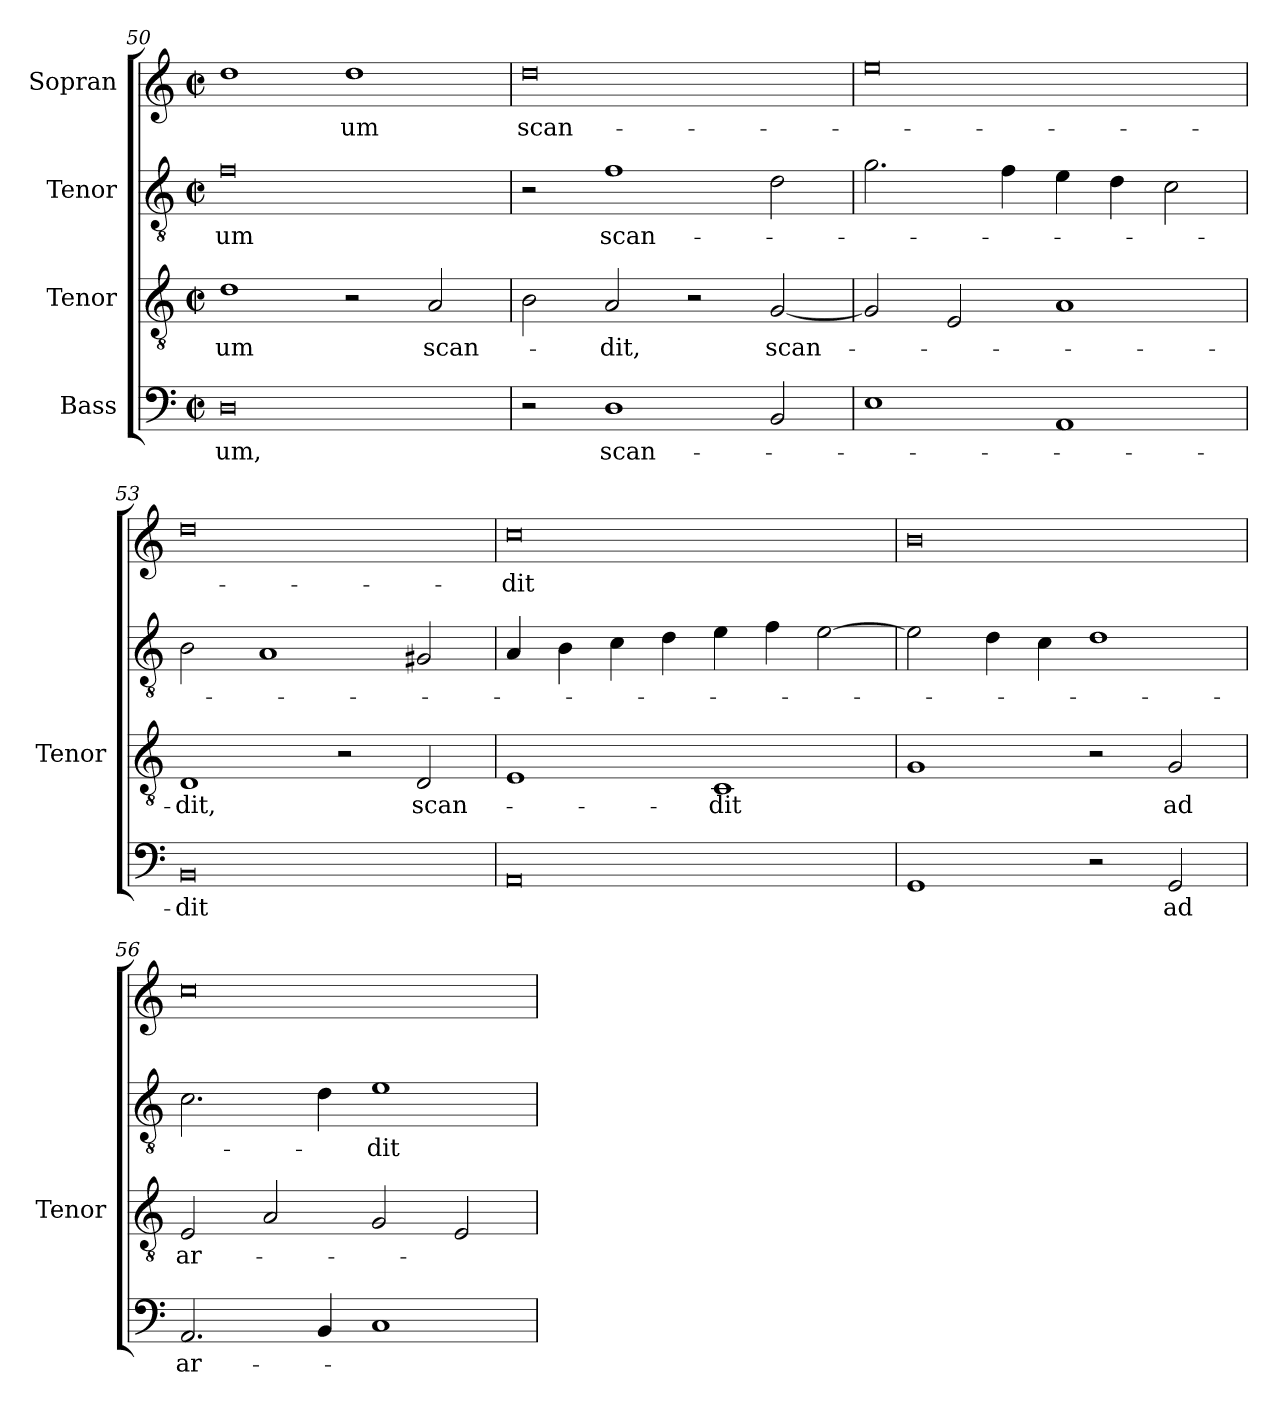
**kern	**text	**kern	**text	**kern	**text	**kern	**text
*part4	*part4	*part3	*part3	*part2	*part2	*part1	*part1
*staff4	*staff4	*staff3	*staff3	*staff2	*staff2	*staff1	*staff1
*I"Bass	*	*I"Tenor	*	*I"Tenor	*	*I"Sopran	*
*	*	*I'Tenor	*	*	*	*	*
*clefF4	*	*clefGv2	*	*clefGv2	*	*clefG2	*
*	*	*ITrd7c12	*	*ITrd7c12	*	*	*
*k[]	*	*k[]	*	*k[]	*	*k[]	*
*M2/2	*	*M2/2	*	*M2/2	*	*M2/2	*
*met(c|)	*	*met(c|)	*	*met(c|)	*	*met(c|)	*
=50	=50	=50	=50	=50	=50	=50	=50
!	!LO:LY:b:color=#000000	!	!	!	!	!	!
!	!	!	!LO:LY:b:color=#000000	!	!	!	!
!	!	!	!	!	!LO:LY:b:color=#000000	!	!
0Di	-um,	1Di	-um	0Fi	-um	1ddi	.
!	!	!	!	!	!	!	!LO:LY:b:color=#000000
.	.	2r	.	.	.	1ddi	-um
!	!	!	!LO:LY:b:color=#000000	!	!	!	!
.	.	2AAi/	scan-	.	.	.	.
=51	=51	=51	=51	=51	=51	=51	=51
!	!	!	!	!	!	!	!LO:LY:b:color=#000000
2r	.	2BBi\	.	2r	.	0ddi	scan-
!	!LO:LY:b:color=#000000	!	!	!	!	!	!
!	!	!	!LO:LY:b:color=#000000	!	!	!	!
!	!	!	!	!	!LO:LY:b:color=#000000	!	!
1Di	scan-	2AAi/	-dit,	1Fi	scan-	.	.
.	.	2r	.	.	.	.	.
!	!	!	!LO:LY:b:color=#000000	!	!	!	!
2BBi/	.	[<2GGi/	scan-	2Di\	.	.	.
=52	=52	=52	=52	=52	=52	=52	=52
1Ei	.	2GGi/]	.	2.Gi\	.	0eei	.
.	.	2EEi/	.	.	.	.	.
.	.	.	.	4Fi\	.	.	.
1AAi	.	1AAi	.	4Ei\	.	.	.
.	.	.	.	4Di\	.	.	.
.	.	.	.	2Ci\	.	.	.
=53	=53	=53	=53	=53	=53	=53	=53
!	!LO:LY:b:color=#000000	!	!	!	!	!	!
!	!	!	!LO:LY:b:color=#000000	!	!	!	!
0BBi	-dit	1DDi	-dit,	2BBi\	.	0ddi	.
.	.	.	.	1AAi	.	.	.
.	.	2r	.	.	.	.	.
!	!	!	!LO:LY:b:color=#000000	!	!	!	!
.	.	2DDi/	scan-	2GG#Xi/	.	.	.
=54	=54	=54	=54	=54	=54	=54	=54
!	!	!	!	!	!	!	!LO:LY:b:color=#000000
0AAi	.	1EEi	.	4AAi/	.	0cci	-dit
.	.	.	.	4BBi\	.	.	.
.	.	.	.	4Ci\	.	.	.
.	.	.	.	4Di\	.	.	.
!	!	!	!LO:LY:b:color=#000000	!	!	!	!
.	.	1CCi	-dit	4Ei\	.	.	.
.	.	.	.	4Fi\	.	.	.
.	.	.	.	[>2Ei\	.	.	.
=55	=55	=55	=55	=55	=55	=55	=55
1GGi	.	1GGi	.	2Ei\]	.	0bi	.
.	.	.	.	4Di\	.	.	.
.	.	.	.	4Ci\	.	.	.
2r	.	2r	.	1Di	.	.	.
!	!LO:LY:b:color=#000000	!	!	!	!	!	!
!	!	!	!LO:LY:b:color=#000000	!	!	!	!
2GGi/	ad	2GGi/	ad	.	.	.	.
!!LO:LB:g=z
=56	=56	=56	=56	=56	=56	=56	=56
!	!LO:LY:b:color=#000000	!	!	!	!	!	!
!	!	!	!LO:LY:b:color=#000000	!	!	!	!
2.AAi/	ar-	2EEi/	ar-	2.Ci\	.	0cci	.
.	.	2AAi/	.	.	.	.	.
4BBi/	.	.	.	4Di\	.	.	.
!	!	!	!	!	!LO:LY:b:color=#000000	!	!
1Ci	.	2GGi/	.	1Ei	-dit	.	.
.	.	2EEi/	.	.	.	.	.
=	=	=	=	=	=	=	=
*-	*-	*-	*-	*-	*-	*-	*-
